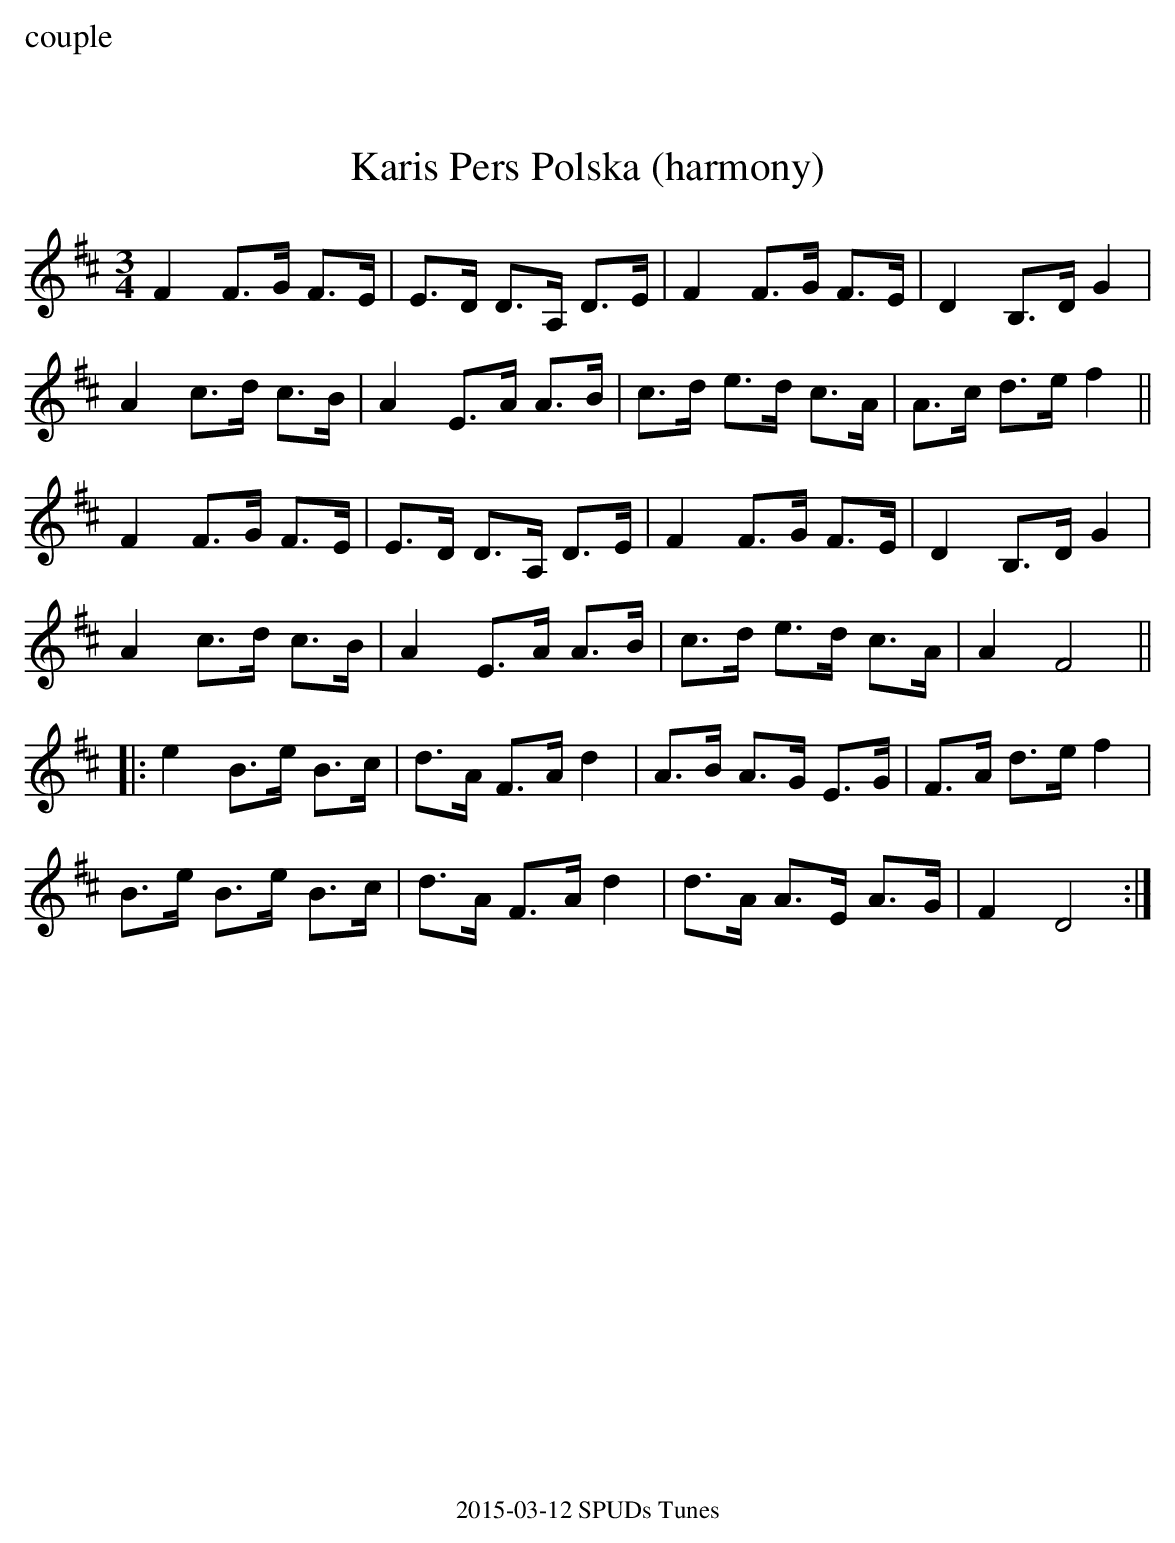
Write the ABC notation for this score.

X:1
%%text couple
T:Karis Pers Polska (harmony)
M:3/4
L:1/8
K:D
F2F>G F>E|E>D D>A, D>E|F2F>G F>E|D2B,>DG2|
A2c>d c>B|A2E>A A>B|c>d e>d c>A|A>c d>ef2||
F2F>G F>E|E>D D>A, D>E|F2F>G F>E|D2B,>DG2|
A2c>d c>B|A2E>A A>B|c>d e>d c>A|A2F4||
|:e2B>e B>c|d>A F>Ad2|A>B A>G E>G|F>A d>e f2|
B>e B>e B>c|d>A F>Ad2|d>A A>E A>G|F2D4:|
